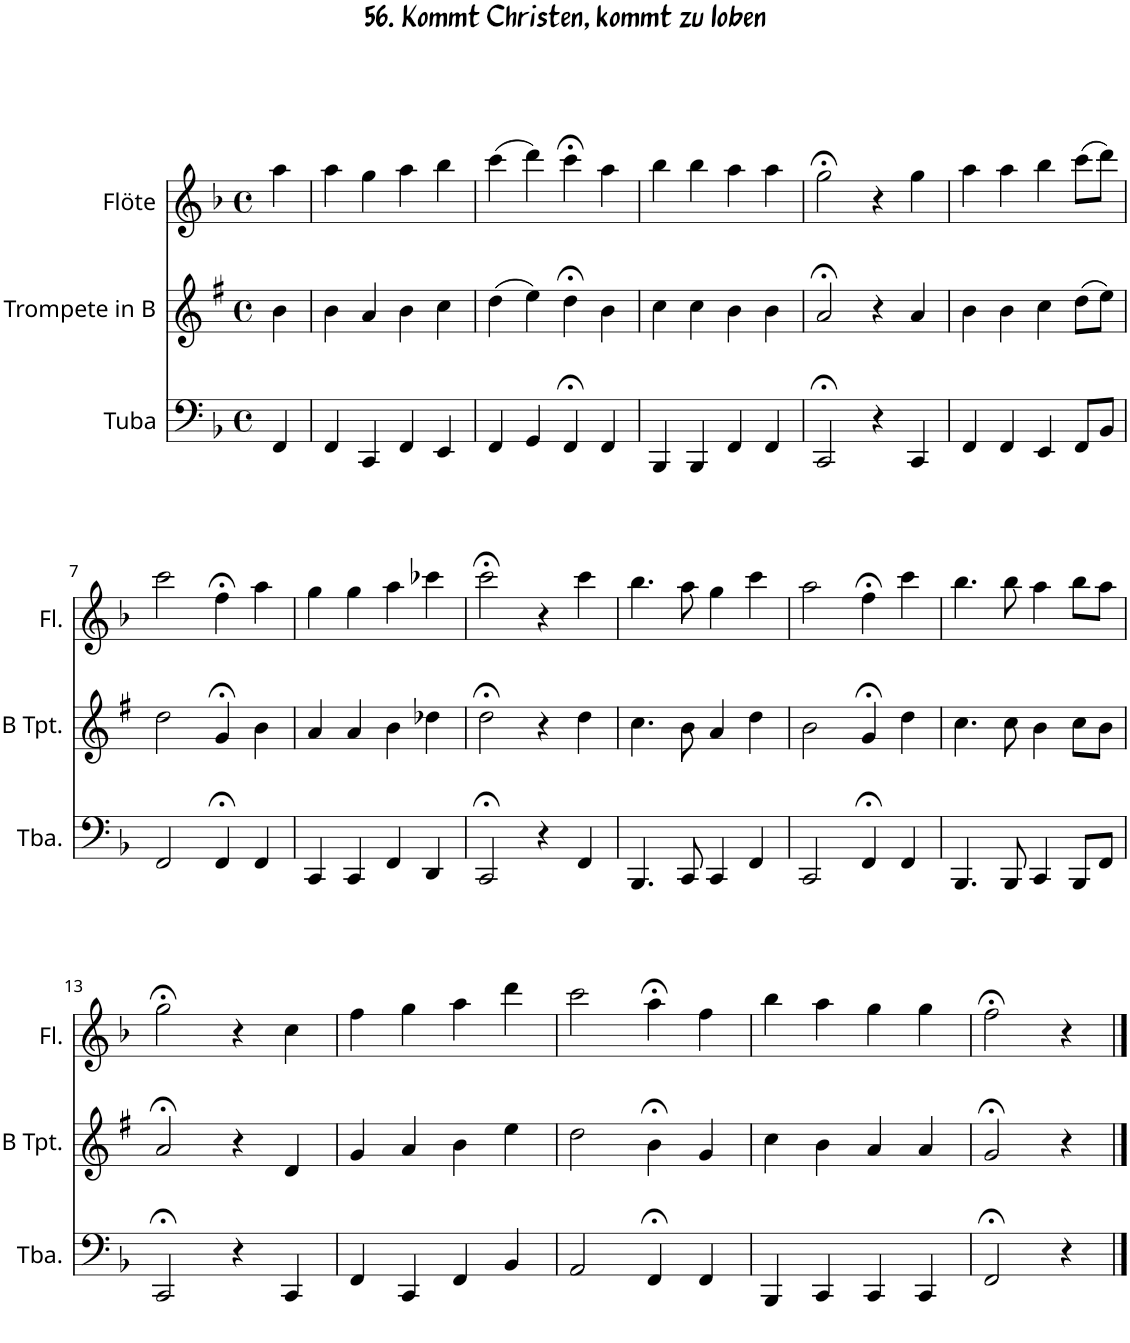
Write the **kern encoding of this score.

**kern	**kern	**kern
*part3	*part2	*part1
*staff3	*staff2	*staff1
*I"Tuba	*I"Trompete in B	*I"Flöte
*I'Tba.	*	*I'Fl.
*clefF4	*clefG2	*clefG2
*	*Trd1c2	*
*k[b-]	*k[f#]	*k[b-]
*M4/4	*M4/4	*M4/4
*met(c)	*met(c)	*met(c)
=1	=1	=1
4FF/	4b\	4aa\
=2	=2	=2
4FF/	4b\	4aa\
4CC/	4a/	4gg\
4FF/	4b\	4aa\
4EE/	4cc\	4bb-\
=3	=3	=3
4FF/	(4dd\	(4ccc\
4GG/	4ee\)	4ddd\)
4FF;</	4dd;<\	4ccc;<\
4FF/	4b\	4aa\
=4	=4	=4
4BBB-/	4cc\	4bb-\
4BBB-/	4cc\	4bb-\
4FF/	4b\	4aa\
4FF/	4b\	4aa\
=5	=5	=5
2CC;</	2a;</	2gg;<\
4r	4r	4r
4CC/	4a/	4gg\
=6	=6	=6
4FF/	4b\	4aa\
4FF/	4b\	4aa\
4EE/	4cc\	4bb-\
8FF/L	(8dd\L	(8ccc\L
8BB-/J	8ee\J)	8ddd\J)
!!LO:LB:g=z
=7	=7	=7
2FF/	2dd\	2ccc\
4FF;</	4g;</	4ff;<\
4FF/	4b\	4aa\
=8	=8	=8
4CC/	4a/	4gg\
4CC/	4a/	4gg\
4FF/	4b\	4aa\
4DD/	4dd-X\	4ccc-X\
=9	=9	=9
2CC;</	2dd;<\	2ccc;<\
4r	4r	4r
4FF/	4dd\	4ccc\
=10	=10	=10
4.BBB-/	4.cc\	4.bb-\
8CC/	8b\	8aa\
4CC/	4a/	4gg\
4FF/	4dd\	4ccc\
=11	=11	=11
2CC/	2b\	2aa\
4FF;</	4g;</	4ff;<\
4FF/	4dd\	4ccc\
=12	=12	=12
4.BBB-/	4.cc\	4.bb-\
8BBB-/	8cc\	8bb-\
4CC/	4b\	4aa\
8BBB-/L	8cc\L	8bb-\L
8FF/J	8b\J	8aa\J
!!LO:LB:g=z
=13	=13	=13
2CC;</	2a;</	2gg;<\
4r	4r	4r
4CC/	4d/	4cc\
=14	=14	=14
4FF/	4g/	4ff\
4CC/	4a/	4gg\
4FF/	4b\	4aa\
4BB-/	4ee\	4ddd\
=15	=15	=15
2AA/	2dd\	2ccc\
4FF;</	4b;<\	4aa;<\
4FF/	4g/	4ff\
=16	=16	=16
4BBB-/	4cc\	4bb-\
4CC/	4b\	4aa\
4CC/	4a/	4gg\
4CC/	4a/	4gg\
=17	=17	=17
2FF;</	2g;</	2ff;<\
4r	4r	4r
==	==	==
*-	*-	*-
